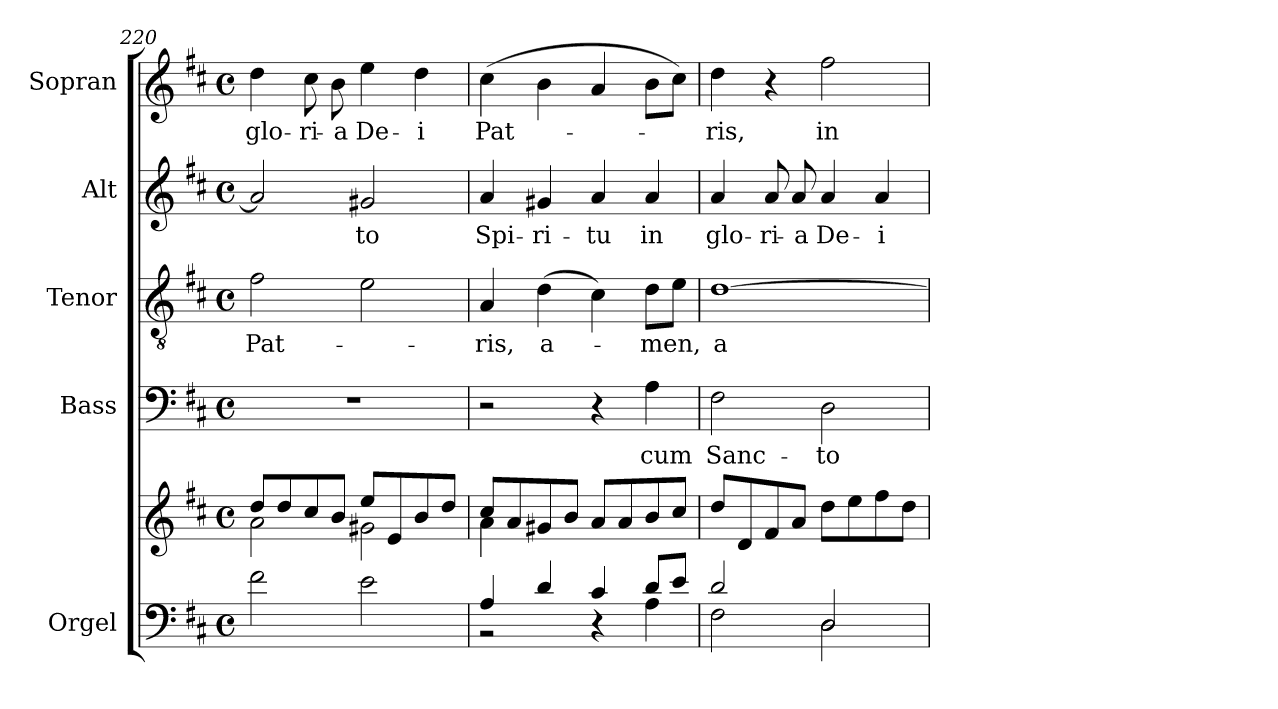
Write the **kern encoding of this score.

**kern	**kern	**kern	**text	**kern	**text	**kern	**text	**kern	**text
*part5	*part5	*part4	*part4	*part3	*part3	*part2	*part2	*part1	*part1
*staff6	*staff5	*staff4	*staff4	*staff3	*staff3	*staff2	*staff2	*staff1	*staff1
*I"Orgel	*	*I"Bass	*	*I"Tenor	*	*I"Alt	*	*I"Sopran	*
*I'Org.	*	*I'B	*	*I'T	*	*I'A	*	*I'S	*
!!LO:LB:g=z
*clefF4	*clefG2	*clefF4	*	*clefGv2	*	*clefG2	*	*clefG2	*
*k[f#c#]	*k[f#c#]	*k[f#c#]	*	*k[f#c#]	*	*k[f#c#]	*	*k[f#c#]	*
*D:	*D:	*D:	*	*D:	*	*D:	*	*D:	*
*M4/4	*M4/4	*M4/4	*	*M4/4	*	*M4/4	*	*M4/4	*
*met(c)	*met(c)	*met(c)	*	*met(c)	*	*met(c)	*	*met(c)	*
=220	=220	=220	=220	=220	=220	=220	=220	=220	=220
*	*^	*	*	*	*	*	*	*	*
!	!	!	!	!	!	!LO:LY:b	!	!	!	!LO:LY:b
2f#\	8dd/L	2a\	1r	.	2f#\	Pat-	2a/]	.	4dd\	glo-
.	8dd/	.	.	.	.	.	.	.	.	.
!	!	!	!	!	!	!	!	!	!	!LO:LY:b
.	8cc#/	.	.	.	.	.	.	.	8cc#\	-ri-
!	!	!	!	!	!	!	!	!	!	!LO:LY:b
.	8b/J	.	.	.	.	.	.	.	8b\	-a
!	!	!	!	!	!	!	!	!LO:LY:b	!	!LO:LY:b
2e\	8ee/L	2g#X\	.	.	2e\	.	2g#X/	-to	4ee\	De-
.	8e/	.	.	.	.	.	.	.	.	.
!	!	!	!	!	!	!	!	!	!	!LO:LY:b
.	8b/	.	.	.	.	.	.	.	4dd\	-i
.	8dd/J	.	.	.	.	.	.	.	.	.
=221	=221	=221	=221	=221	=221	=221	=221	=221	=221	=221
*^	*	*	*	*	*	*	*	*	*	*
!	!	!	!	!	!	!	!LO:LY:b	!	!LO:LY:b	!	!LO:LY:b
4A/	2rBB	8cc#/L	4a\	2r	.	4A/	-ris,	4a/	Spi-	(>4cc#\	Pat-
.	.	8a/	.	.	.	.	.	.	.	.	.
!	!	!	!	!	!	!	!LO:LY:b	!	!LO:LY:b	!	!
4d/	.	8g#X/	2.ryy	.	.	(>4d\	a-	4g#X/	-ri-	4b\	.
.	.	8b/J	.	.	.	.	.	.	.	.	.
!	!	!	!	!	!	!	!	!	!LO:LY:b	!	!
4c#/	4rC	8a/L	.	4r	.	4c#\)	.	4a/	-tu	4a/	.
.	.	8a/	.	.	.	.	.	.	.	.	.
!	!	!	!	!	!LO:LY:b	!	!LO:LY:b	!	!LO:LY:b	!	!
8d/L	4A\	8b/	.	4A\	cum	8d\L	-men,	4a/	in	8b\L	.
8e/J	.	8cc#/J	.	.	.	8e\J	.	.	.	8cc#\J)	.
*	*	*v	*v	*	*	*	*	*	*	*	*
=222	=222	=222	=222	=222	=222	=222	=222	=222	=222	=222
!	!	!	!	!LO:LY:b	!	!LO:LY:b	!	!LO:LY:b	!	!LO:LY:b
2d/	2F#\	8dd/L	2F#\	Sanc-	[1d	a-	4a/	glo-	4dd\	-ris,
.	.	8d/	.	.	.	.	.	.	.	.
!	!	!	!	!	!	!	!	!LO:LY:b	!	!
.	.	8f#/	.	.	.	.	8a/	-ri-	4r	.
!	!	!	!	!	!	!	!	!LO:LY:b	!	!
.	.	8a/J	.	.	.	.	8a/	-a	.	.
!	!	!	!	!LO:LY:b	!	!	!	!LO:LY:b	!	!LO:LY:b
2D/	2D\	8dd\L	2D\	-to	.	.	4a/	De-	2ff#\	in
.	.	8ee\	.	.	.	.	.	.	.	.
!	!	!	!	!	!	!	!	!LO:LY:b	!	!
.	.	8ff#\	.	.	.	.	4a/	-i	.	.
.	.	8dd\J	.	.	.	.	.	.	.	.
*v	*v	*	*	*	*	*	*	*	*	*
=	=	=	=	=	=	=	=	=	=
*-	*-	*-	*-	*-	*-	*-	*-	*-	*-
